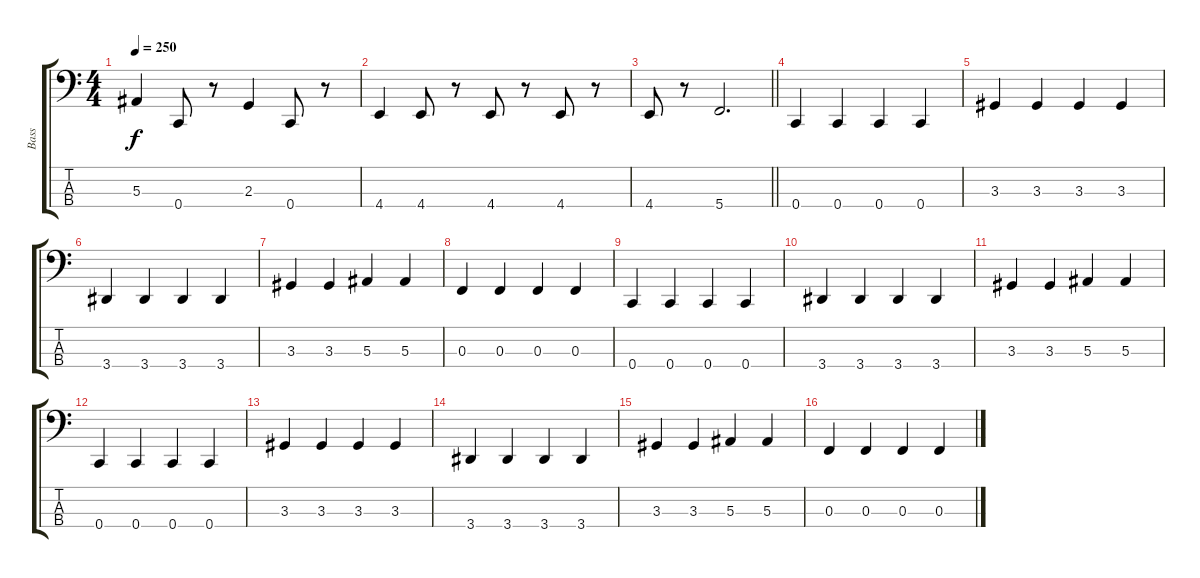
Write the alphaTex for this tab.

\track ("Bass" "Bass") {instrument electricbassfinger}
\staff {score tabs}
\tuning (Eb2 Bb1 F1 C1) {hide}
\ts (4 4)
\tempo 250
\clef f4
\ks c
5.3.4{dy f} 0.4.8 r.8 2.3.4 0.4.8 r.8 |
4.4.4 4.4.8 r.8 4.4.8 r.8 4.4.8 r.8 |
\barLineRight lightlight
4.4.8 r.8 5.4.2{d} |
0.4.4 0.4.4 0.4.4 0.4.4 |
3.3.4 3.3.4 3.3.4 3.3.4 |
3.4.4 3.4.4 3.4.4 3.4.4 |
3.3.4 3.3.4 5.3.4 5.3.4 |
0.3.4 0.3.4 0.3.4 0.3.4 |
0.4.4 0.4.4 0.4.4 0.4.4 |
3.4.4 3.4.4 3.4.4 3.4.4 |
3.3.4 3.3.4 5.3.4 5.3.4 |
0.4.4 0.4.4 0.4.4 0.4.4 |
3.3.4 3.3.4 3.3.4 3.3.4 |
3.4.4 3.4.4 3.4.4 3.4.4 |
3.3.4 3.3.4 5.3.4 5.3.4 |
0.3.4 0.3.4 0.3.4 0.3.4
